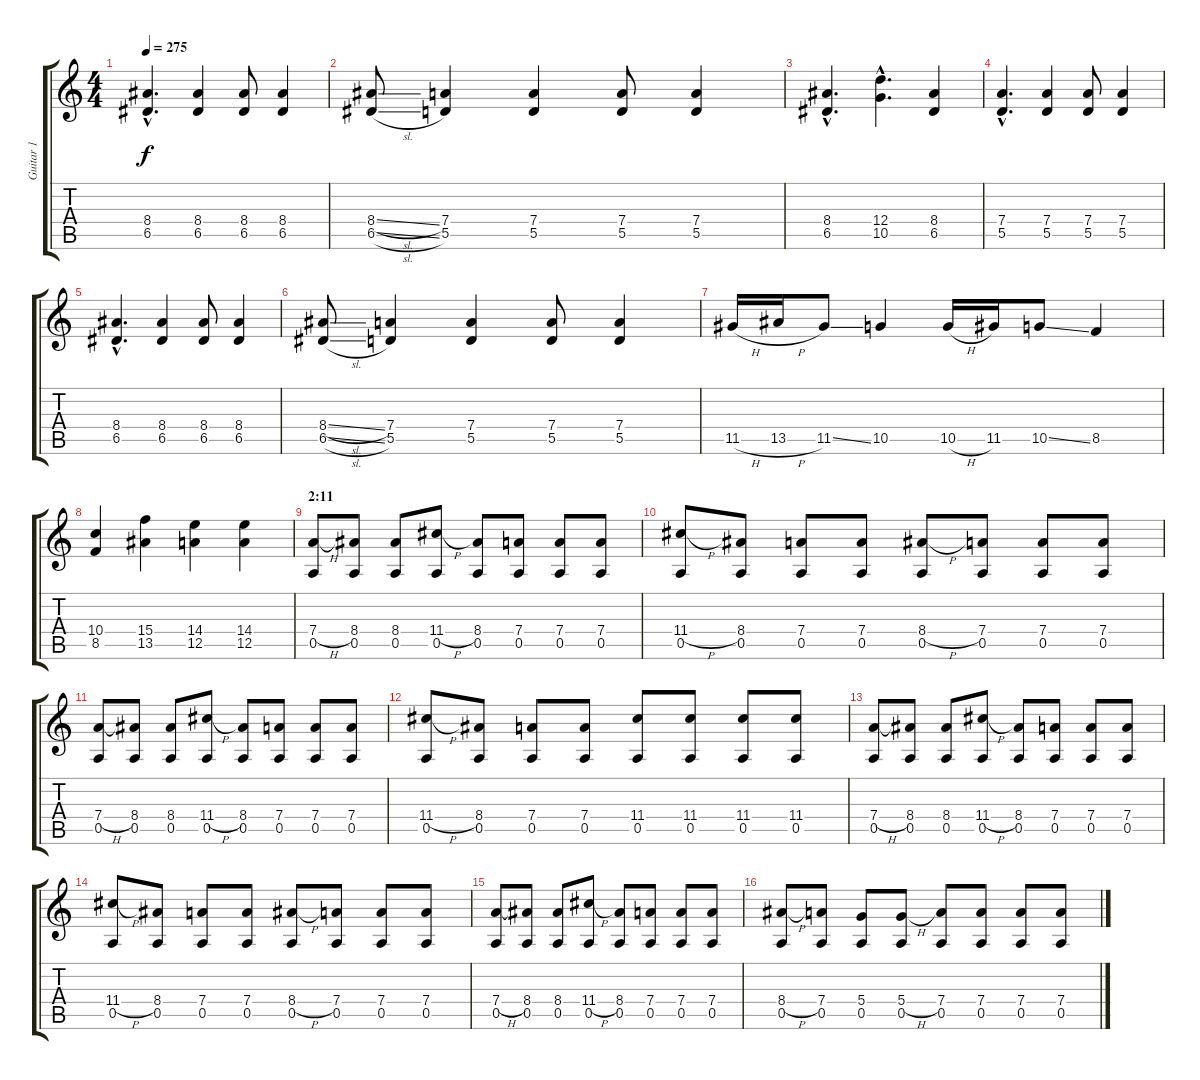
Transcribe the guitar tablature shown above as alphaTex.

\track ("Guitar 1" "Guitar 1") {instrument distortionguitar}
\staff {score tabs}
\tuning (E4 B3 G3 D3 A2 E2) {hide}
\ts (4 4)
\tempo 275
\clef g2
\ks c
(8.4{hac} 6.5{hac}).4{d dy f} (8.4 6.5).4 (8.4 6.5).8 (8.4 6.5).4 |
(8.4{sl} 6.5{sl}).8 (7.4 5.5).4 (7.4 5.5).4 (7.4 5.5).8 (7.4 5.5).4 |
(8.4{hac} 6.5{hac}).4{d} (12.4{hac} 10.5{hac}).4{d} (8.4 6.5).4 |
(7.4{hac} 5.5{hac}).4{d} (7.4 5.5).4 (7.4 5.5).8 (7.4 5.5).4 |
(8.4{hac} 6.5{hac}).4{d} (8.4 6.5).4 (8.4 6.5).8 (8.4 6.5).4 |
(8.4{sl} 6.5{sl}).8 (7.4 5.5).4 (7.4 5.5).4 (7.4 5.5).8 (7.4 5.5).4 |
11.5{h}.16 13.5{h}.16 11.5{ss}.8 10.5.4 10.5{h}.16 11.5.16 10.5{ss}.8 8.5.4 |
(10.4 8.5).4 (15.4 13.5).4 (14.4 12.5).4 (14.4 12.5).4 |
\section ("" "2:11")
(7.4{h} 0.5).8 (8.4 0.5).8 (8.4 0.5).8 (11.4{h} 0.5).8 (8.4 0.5).8 (7.4 0.5).8 (7.4 0.5).8 (7.4 0.5).8 |
(11.4{h} 0.5).8 (8.4 0.5).8 (7.4 0.5).8 (7.4 0.5).8 (8.4{h} 0.5).8 (7.4 0.5).8 (7.4 0.5).8 (7.4 0.5).8 |
(7.4{h} 0.5).8 (8.4 0.5).8 (8.4 0.5).8 (11.4{h} 0.5).8 (8.4 0.5).8 (7.4 0.5).8 (7.4 0.5).8 (7.4 0.5).8 |
(11.4{h} 0.5).8 (8.4 0.5).8 (7.4 0.5).8 (7.4 0.5).8 (11.4 0.5).8 (11.4 0.5).8 (11.4 0.5).8 (11.4 0.5).8 |
(7.4{h} 0.5).8 (8.4 0.5).8 (8.4 0.5).8 (11.4{h} 0.5).8 (8.4 0.5).8 (7.4 0.5).8 (7.4 0.5).8 (7.4 0.5).8 |
(11.4{h} 0.5).8 (8.4 0.5).8 (7.4 0.5).8 (7.4 0.5).8 (8.4{h} 0.5).8 (7.4 0.5).8 (7.4 0.5).8 (7.4 0.5).8 |
(7.4{h} 0.5).8 (8.4 0.5).8 (8.4 0.5).8 (11.4{h} 0.5).8 (8.4 0.5).8 (7.4 0.5).8 (7.4 0.5).8 (7.4 0.5).8 |
(8.4{h} 0.5).8 (7.4 0.5).8 (5.4 0.5).8 (5.4{h} 0.5).8 (7.4 0.5).8 (7.4 0.5).8 (7.4 0.5).8 (7.4 0.5).8
